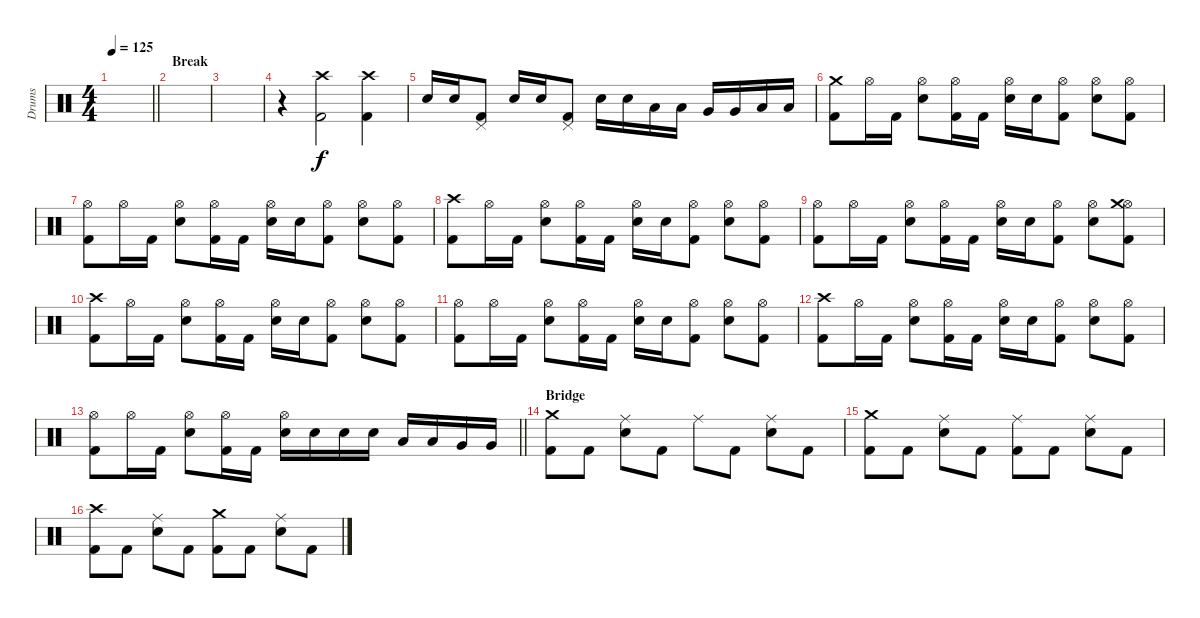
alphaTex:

\track ("Drums" "Drums") {instrument percussion}
\staff {score}
\articulation defaults
\ts (4 4)
\tempo 125
\clef neutral
\barLineRight lightlight
\ks c
|
\section ("" "Break")
|
|
r.4 ("Kick (hit) 2" "Crash high (hit)").2 ("Kick (hit) 2" "Crash high (hit)").4 |
"Snare (hit) 2".16 "Snare (hit) 2".16 ("Kick (hit) 2" "Pedal Hi-Hat (hit)").8 "Snare (hit) 2".16 "Snare (hit) 2".16 ("Kick (hit) 2" "Pedal Hi-Hat (hit)").8 "Snare (hit) 2".16 "Snare (hit) 2".16 "Low Tom (hit)".16 "Low Tom (hit)".16 "Very Low Tom (hit)".16 "Very Low Tom (hit)".16 "Low Floor Tom (hit)".16 "Low Floor Tom (hit)".16 |
("Kick (hit) 2" "Crash medium (hit)").8 "Hi-Hat (open)".16 "Kick (hit) 2".16 ("Snare (hit) 2" "Hi-Hat (open)").8 ("Kick (hit) 2" "Hi-Hat (open)").16 "Kick (hit) 2".16 ("Snare (hit) 2" "Hi-Hat (open)").16 "Snare (hit) 2".16 ("Kick (hit) 2" "Hi-Hat (open)").8 ("Snare (hit) 2" "Hi-Hat (open)").8 ("Kick (hit) 2" "Hi-Hat (open)").8 |
("Kick (hit) 2" "Hi-Hat (open)").8 "Hi-Hat (open)".16 "Kick (hit) 2".16 ("Snare (hit) 2" "Hi-Hat (open)").8 ("Kick (hit) 2" "Hi-Hat (open)").16 "Kick (hit) 2".16 ("Snare (hit) 2" "Hi-Hat (open)").16 "Snare (hit) 2".16 ("Kick (hit) 2" "Hi-Hat (open)").8 ("Snare (hit) 2" "Hi-Hat (open)").8 ("Kick (hit) 2" "Hi-Hat (open)").8 |
("Kick (hit) 2" "Crash high (hit)").8 "Hi-Hat (open)".16 "Kick (hit) 2".16 ("Snare (hit) 2" "Hi-Hat (open)").8 ("Kick (hit) 2" "Hi-Hat (open)").16 "Kick (hit) 2".16 ("Snare (hit) 2" "Hi-Hat (open)").16 "Snare (hit) 2".16 ("Kick (hit) 2" "Hi-Hat (open)").8 ("Snare (hit) 2" "Hi-Hat (open)").8 ("Kick (hit) 2" "Hi-Hat (open)").8 |
("Kick (hit) 2" "Hi-Hat (open)").8 "Hi-Hat (open)".16 "Kick (hit) 2".16 ("Snare (hit) 2" "Hi-Hat (open)").8 ("Kick (hit) 2" "Hi-Hat (open)").16 "Kick (hit) 2".16 ("Snare (hit) 2" "Hi-Hat (open)").16 "Snare (hit) 2".16 ("Kick (hit) 2" "Hi-Hat (open)").8 ("Snare (hit) 2" "Hi-Hat (open)").8 ("Kick (hit) 2" "Hi-Hat (open)" "Crash medium (hit)").8 |
("Kick (hit) 2" "Crash high (hit)").8 "Hi-Hat (open)".16 "Kick (hit) 2".16 ("Snare (hit) 2" "Hi-Hat (open)").8 ("Kick (hit) 2" "Hi-Hat (open)").16 "Kick (hit) 2".16 ("Snare (hit) 2" "Hi-Hat (open)").16 "Snare (hit) 2".16 ("Kick (hit) 2" "Hi-Hat (open)").8 ("Snare (hit) 2" "Hi-Hat (open)").8 ("Kick (hit) 2" "Hi-Hat (open)").8 |
("Kick (hit) 2" "Hi-Hat (open)").8 "Hi-Hat (open)".16 "Kick (hit) 2".16 ("Snare (hit) 2" "Hi-Hat (open)").8 ("Kick (hit) 2" "Hi-Hat (open)").16 "Kick (hit) 2".16 ("Snare (hit) 2" "Hi-Hat (open)").16 "Snare (hit) 2".16 ("Kick (hit) 2" "Hi-Hat (open)").8 ("Snare (hit) 2" "Hi-Hat (open)").8 ("Kick (hit) 2" "Hi-Hat (open)").8 |
("Kick (hit) 2" "Crash high (hit)").8 "Hi-Hat (open)".16 "Kick (hit) 2".16 ("Snare (hit) 2" "Hi-Hat (open)").8 ("Kick (hit) 2" "Hi-Hat (open)").16 "Kick (hit) 2".16 ("Snare (hit) 2" "Hi-Hat (open)").16 "Snare (hit) 2".16 ("Kick (hit) 2" "Hi-Hat (open)").8 ("Snare (hit) 2" "Hi-Hat (open)").8 ("Kick (hit) 2" "Hi-Hat (open)").8 |
\barLineRight lightlight
("Kick (hit) 2" "Hi-Hat (open)").8 "Hi-Hat (open)".16 "Kick (hit) 2".16 ("Snare (hit) 2" "Hi-Hat (open)").8 ("Kick (hit) 2" "Hi-Hat (open)").16 "Kick (hit) 2".16 ("Snare (hit) 2" "Hi-Hat (open)").16 "Snare (hit) 2".16 "Snare (hit) 2".16 "Snare (hit) 2".16 "Low Tom (hit)".16 "Low Tom (hit)".16 "Very Low Tom (hit)".16 "Very Low Tom (hit)".16 |
\section ("" "Bridge")
("Kick (hit) 2" "Crash medium (hit)").8 "Kick (hit) 2".8 ("Snare (hit) 2" "Ride (middle)").8 "Kick (hit) 2".8 "Ride (middle)".8 "Kick (hit) 2".8 ("Snare (hit) 2" "Ride (middle)").8 "Kick (hit) 2".8 |
("Kick (hit) 2" "Crash medium (hit)").8 "Kick (hit) 2".8 ("Snare (hit) 2" "Ride (middle)").8 "Kick (hit) 2".8 ("Kick (hit) 2" "Ride (middle)").8 "Kick (hit) 2".8 ("Snare (hit) 2" "Ride (middle)").8 "Kick (hit) 2".8 |
("Kick (hit) 2" "Crash high (hit)").8 "Kick (hit) 2".8 ("Snare (hit) 2" "Ride (middle)").8 "Kick (hit) 2".8 ("Kick (hit) 2" "Crash medium (hit)").8 "Kick (hit) 2".8 ("Snare (hit) 2" "Ride (middle)").8 "Kick (hit) 2".8
